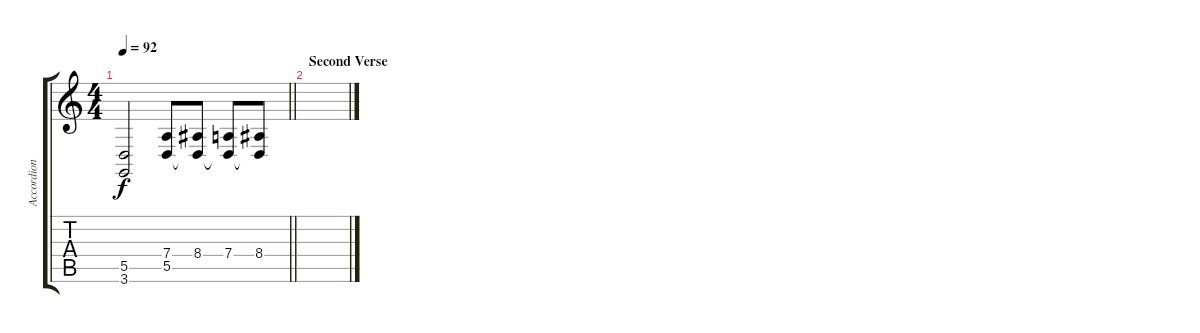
\track ("Accordion" "Accordion") {instrument accordion}
\staff {score tabs}
\tuning (E4 B3 G3 D3 A2 E2) {hide}
\ts (4 4)
\tempo 92
\clef g2
\barLineRight lightlight
\ks c
(5.5 3.6).2{dy f} (7.4 5.5).8 (8.4 5.5{t}).8 (7.4 5.5{t}).8 (8.4 5.5{t}).8 |
\section ("" "Second Verse")
